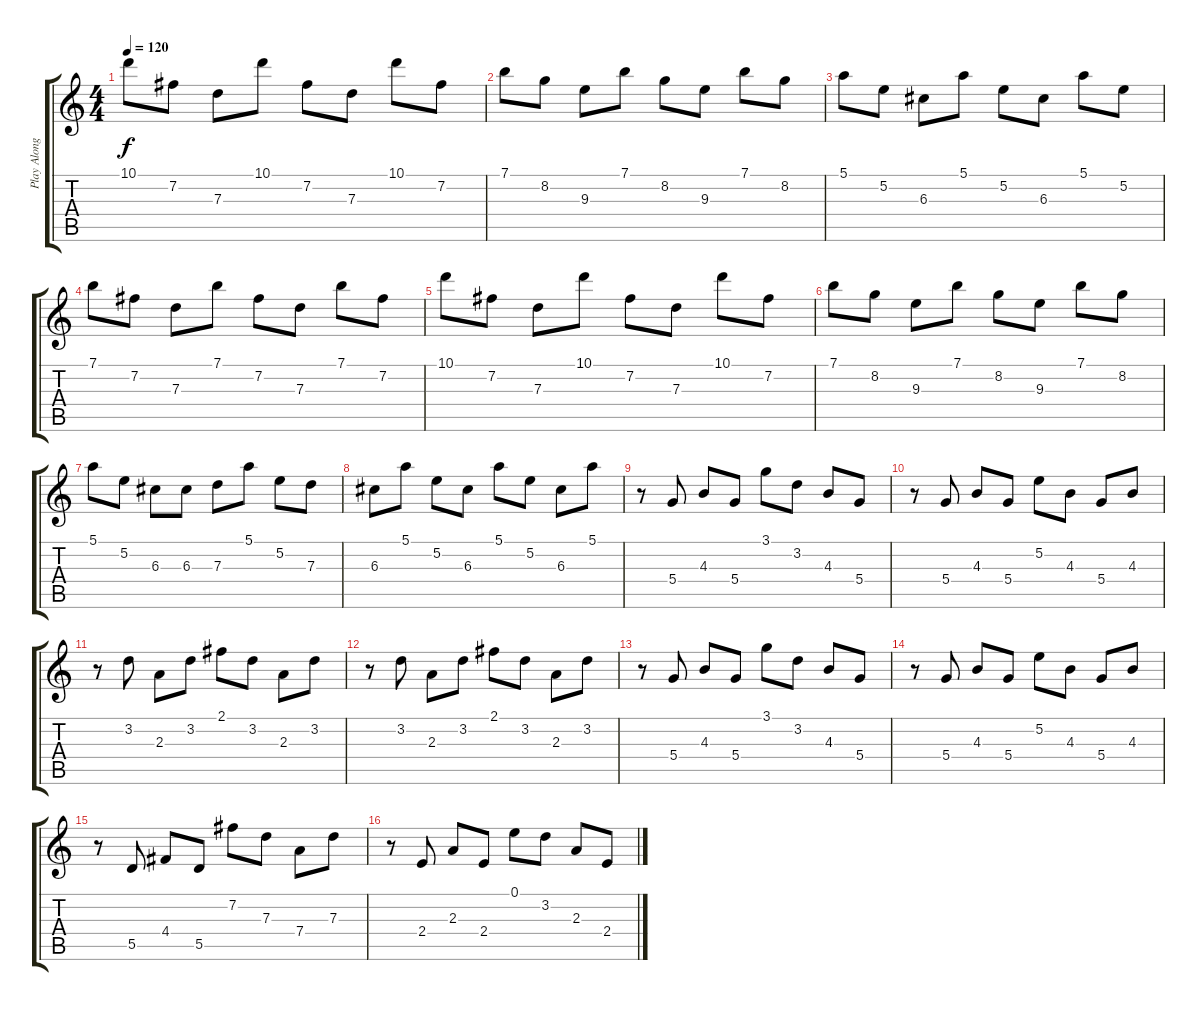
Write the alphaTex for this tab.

\track ("Play Along" "Play Along") {instrument distortionguitar}
\staff {score tabs}
\tuning (E4 B3 G3 D3 A2 E2) {hide}
\ts (4 4)
\tempo 120
\clef g2
\ks c
10.1.8{dy f} 7.2.8 7.3.8 10.1.8 7.2.8 7.3.8 10.1.8 7.2.8 |
7.1.8 8.2.8 9.3.8 7.1.8 8.2.8 9.3.8 7.1.8 8.2.8 |
5.1.8 5.2.8 6.3.8 5.1.8 5.2.8 6.3.8 5.1.8 5.2.8 |
7.1.8 7.2.8 7.3.8 7.1.8 7.2.8 7.3.8 7.1.8 7.2.8 |
10.1.8 7.2.8 7.3.8 10.1.8 7.2.8 7.3.8 10.1.8 7.2.8 |
7.1.8 8.2.8 9.3.8 7.1.8 8.2.8 9.3.8 7.1.8 8.2.8 |
5.1.8 5.2.8 6.3.8 6.3.8 7.3.8 5.1.8 5.2.8 7.3.8 |
6.3.8 5.1.8 5.2.8 6.3.8 5.1.8 5.2.8 6.3.8 5.1.8 |
r.8 5.4.8 4.3.8 5.4.8 3.1.8 3.2.8 4.3.8 5.4.8 |
r.8 5.4.8 4.3.8 5.4.8 5.2.8 4.3.8 5.4.8 4.3.8 |
r.8 3.2.8 2.3.8 3.2.8 2.1.8 3.2.8 2.3.8 3.2.8 |
r.8 3.2.8 2.3.8 3.2.8 2.1.8 3.2.8 2.3.8 3.2.8 |
r.8 5.4.8 4.3.8 5.4.8 3.1.8 3.2.8 4.3.8 5.4.8 |
r.8 5.4.8 4.3.8 5.4.8 5.2.8 4.3.8 5.4.8 4.3.8 |
r.8 5.5.8 4.4.8 5.5.8 7.2.8 7.3.8 7.4.8 7.3.8 |
r.8 2.4.8 2.3.8 2.4.8 0.1.8 3.2.8 2.3.8 2.4.8
